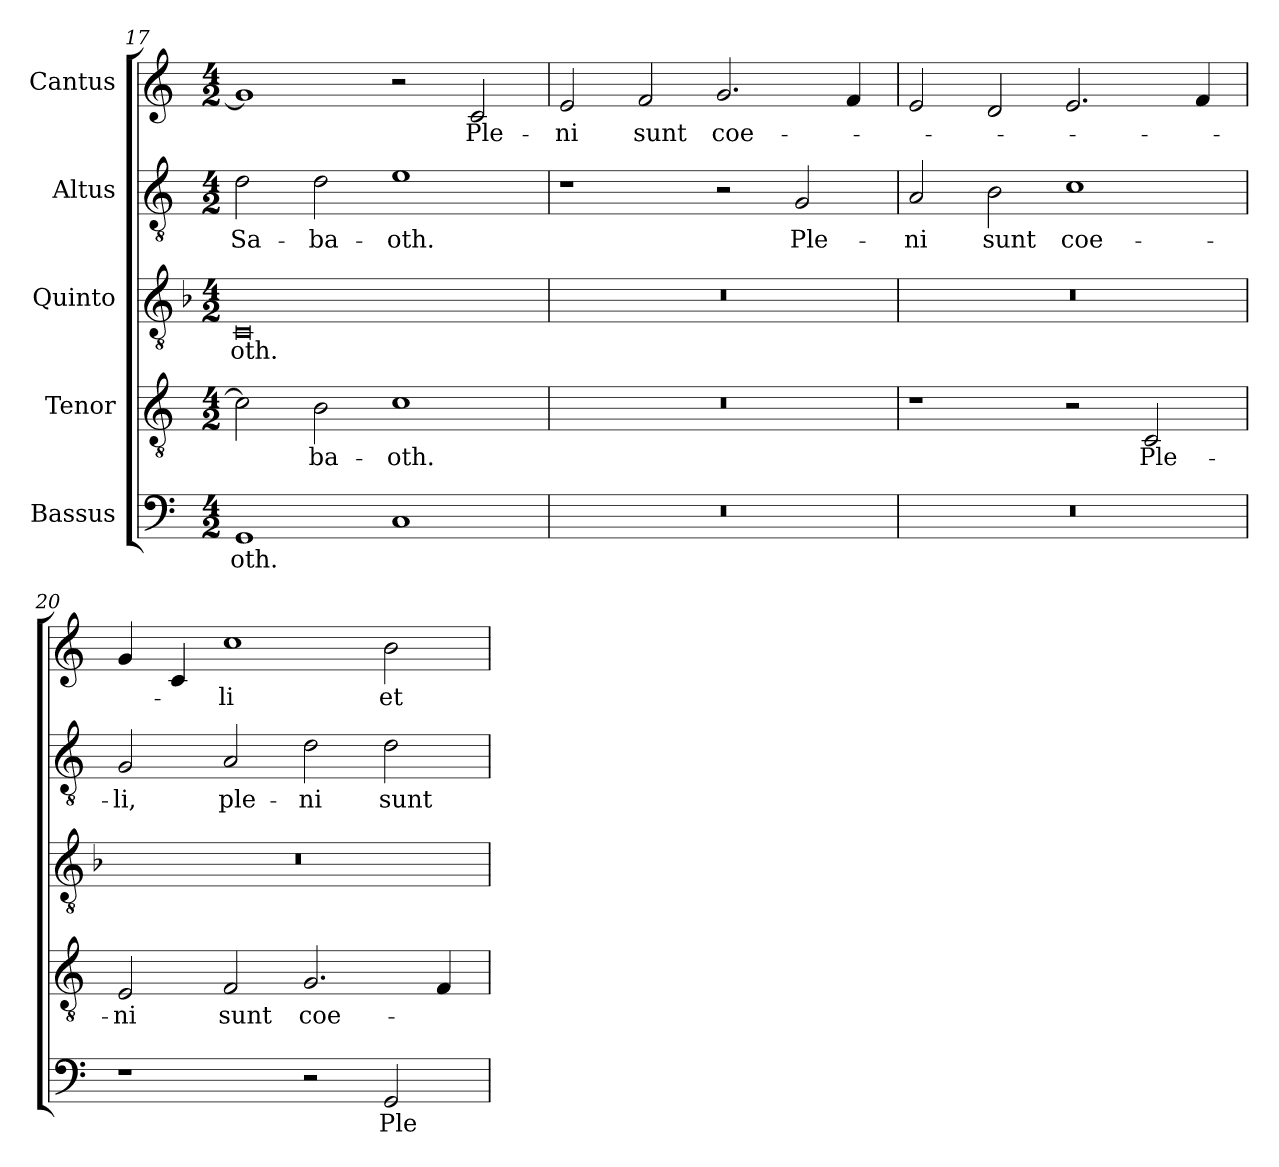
**kern	**text	**kern	**text	**kern	**text	**kern	**text	**kern	**text
*part5	*part5	*part4	*part4	*part3	*part3	*part2	*part2	*part1	*part1
*staff5	*staff5	*staff4	*staff4	*staff3	*staff3	*staff2	*staff2	*staff1	*staff1
*I"Bassus	*	*I"Tenor	*	*I"Quinto	*	*I"Altus	*	*I"Cantus	*
*clefF4	*	*clefGv2	*	*clefGv2	*	*clefGv2	*	*clefG2	*
*	*	*	*	*ITrd-4c-7	*	*	*	*	*
*k[]	*	*k[]	*	*k[]	*	*k[]	*	*k[]	*
*C:	*	*C:	*	*C:	*	*C:	*	*C:	*
*M4/2	*	*M4/2	*	*M4/2	*	*M4/2	*	*M4/2	*
=17	=17	=17	=17	=17	=17	=17	=17	=17	=17
!	!LO:LY:b:color=#000000	!	!	!	!	!	!	!	!
!	!	!	!	!	!LO:LY:b:color=#000000	!	!	!	!
!	!	!	!	!	!	!	!LO:LY:b:color=#000000	!	!
1GGi	-oth.	2ci\]	.	0Gi	-oth.	2di\	Sa-	1gi]	.
!	!	!	!LO:LY:b:color=#000000	!	!	!	!	!	!
!	!	!	!	!	!	!	!LO:LY:b:color=#000000	!	!
.	.	2Bi\	-ba-	.	.	2di\	-ba-	.	.
!	!	!	!LO:LY:b:color=#000000	!	!	!	!	!	!
!	!	!	!	!	!	!	!LO:LY:b:color=#000000	!	!
1Ci	.	1ci	-oth.	.	.	1ei	-oth.	2r	.
!	!	!	!	!	!	!	!	!	!LO:LY:b:color=#000000
.	.	.	.	.	.	.	.	2ci/	Ple-
=18	=18	=18	=18	=18	=18	=18	=18	=18	=18
!LO:N:vis=1	!	!LO:N:vis=1	!	!LO:N:vis=1	!	!	!	!	!
!	!	!	!	!	!	!	!	!	!LO:LY:b:color=#000000
0r	.	0r	.	0r	.	1r	.	2ei/	-ni
!	!	!	!	!	!	!	!	!	!LO:LY:b:color=#000000
.	.	.	.	.	.	.	.	2fi/	sunt
!	!	!	!	!	!	!	!	!	!LO:LY:b:color=#000000
.	.	.	.	.	.	2r	.	2.gi/	coe-
!	!	!	!	!	!	!	!LO:LY:b:color=#000000	!	!
.	.	.	.	.	.	2Gi/	Ple-	.	.
.	.	.	.	.	.	.	.	4fi/	.
=19	=19	=19	=19	=19	=19	=19	=19	=19	=19
!LO:N:vis=1	!	!	!	!LO:N:vis=1	!	!	!	!	!
!	!	!	!	!	!	!	!LO:LY:b:color=#000000	!	!
0r	.	1r	.	0r	.	2Ai/	-ni	2ei/	.
!	!	!	!	!	!	!	!LO:LY:b:color=#000000	!	!
.	.	.	.	.	.	2Bi\	sunt	2di/	.
!	!	!	!	!	!	!	!LO:LY:b:color=#000000	!	!
.	.	2r	.	.	.	1ci	coe-	2.ei/	.
!	!	!	!LO:LY:b:color=#000000	!	!	!	!	!	!
.	.	2Ci/	Ple-	.	.	.	.	.	.
.	.	.	.	.	.	.	.	4fi/	.
!!LO:PB:g=z
=20	=20	=20	=20	=20	=20	=20	=20	=20	=20
!	!	!	!LO:LY:b:color=#000000	!LO:N:vis=1	!	!	!	!	!
!	!	!	!	!	!	!	!LO:LY:b:color=#000000	!	!
1r	.	2Ei/	-ni	0r	.	2Gi/	-li,	4gi/	.
.	.	.	.	.	.	.	.	4ci/	.
!	!	!	!LO:LY:b:color=#000000	!	!	!	!	!	!
!	!	!	!	!	!	!	!LO:LY:b:color=#000000	!	!
!	!	!	!	!	!	!	!	!	!LO:LY:b:color=#000000
.	.	2Fi/	sunt	.	.	2Ai/	ple-	1cci	-li
!	!	!	!LO:LY:b:color=#000000	!	!	!	!	!	!
!	!	!	!	!	!	!	!LO:LY:b:color=#000000	!	!
2r	.	2.Gi/	coe-	.	.	2di\	-ni	.	.
!	!LO:LY:b:color=#000000	!	!	!	!	!	!	!	!
!	!	!	!	!	!	!	!LO:LY:b:color=#000000	!	!
!	!	!	!	!	!	!	!	!	!LO:LY:b:color=#000000
2GGi/	Ple-	.	.	.	.	2di\	sunt	2bi\	et
.	.	4Fi/	.	.	.	.	.	.	.
=	=	=	=	=	=	=	=	=	=
*-	*-	*-	*-	*-	*-	*-	*-	*-	*-
